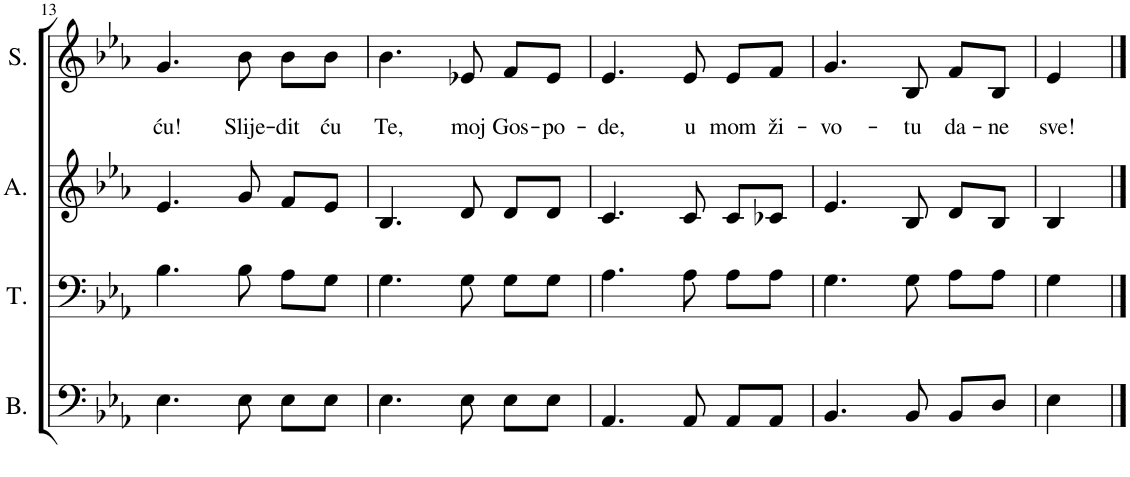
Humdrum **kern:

**kern	**kern	**kern	**kern	**text	**text
*part4	*part3	*part2	*part1	*part1	*part1
*staff4	*staff3	*staff2	*staff1	*staff1	*staff1
*I"Bass	*I"Tenor	*I"Alto	*I"Soprano	*	*
*I'B.	*I'T.	*I'A.	*I'S.	*	*
!!LO:PB:g=z
*clefF4	*clefF4	*clefG2	*clefG2	*	*
*k[b-e-a-]	*k[b-e-a-]	*k[b-e-a-]	*k[b-e-a-]	*	*
*M3/4	*M3/4	*M3/4	*M3/4	*	*
=13	=13	=13	=13	=13	=13
!	!	!	!	!	!LO:LY:b
4.E-\	4.B-\	4.e-/	4.g/	.	ću!
!	!	!	!	!	!LO:LY:b
8E-\	8B-\	8g/	8b-\	.	Slije-
!	!	!	!	!	!LO:LY:b
8E-\L	8A-\L	8f/L	8b-\L	.	-dit
!	!	!	!	!	!LO:LY:b
8E-\J	8G\J	8e-/J	8b-\J	.	ću
=14	=14	=14	=14	=14	=14
!	!	!	!	!	!LO:LY:b
4.E-\	4.G\	4.B-/	4.b-\	.	Te,
!	!	!	!	!	!LO:LY:b
8E-\	8G\	8d/	8e-X/	.	moj
!	!	!	!	!	!LO:LY:b
8E-\L	8G\L	8d/L	8f/L	.	Gos-
!	!	!	!	!	!LO:LY:b
8E-\J	8G\J	8d/J	8e-/J	.	-po-
=15	=15	=15	=15	=15	=15
!	!	!	!	!	!LO:LY:b
4.AA-/	4.A-\	4.c/	4.e-/	.	-de,
!	!	!	!	!	!LO:LY:b
8AA-/	8A-\	8c/	8e-/	.	u
!	!	!	!	!	!LO:LY:b
8AA-/L	8A-\L	8c/L	8e-/L	.	mom
!	!	!	!	!	!LO:LY:b
8AA-/J	8A-\J	8c-X/J	8f/J	.	ži-
=16	=16	=16	=16	=16	=16
!	!	!	!	!	!LO:LY:b
4.BB-/	4.G\	4.e-/	4.g/	.	-vo-
!	!	!	!	!	!LO:LY:b
8BB-/	8G\	8B-/	8B-/	.	-tu
!	!	!	!	!	!LO:LY:b
8BB-/L	8A-\L	8d/L	8f/L	.	da-
!	!	!	!	!	!LO:LY:b
8D/J	8A-\J	8B-/J	8B-/J	.	-ne
=17	=17	=17	=17	=17	=17
!	!	!	!	!	!LO:LY:b
4E-\	4G\	4B-/	4e-/	.	sve!
==	==	==	==	==	==
*-	*-	*-	*-	*-	*-
